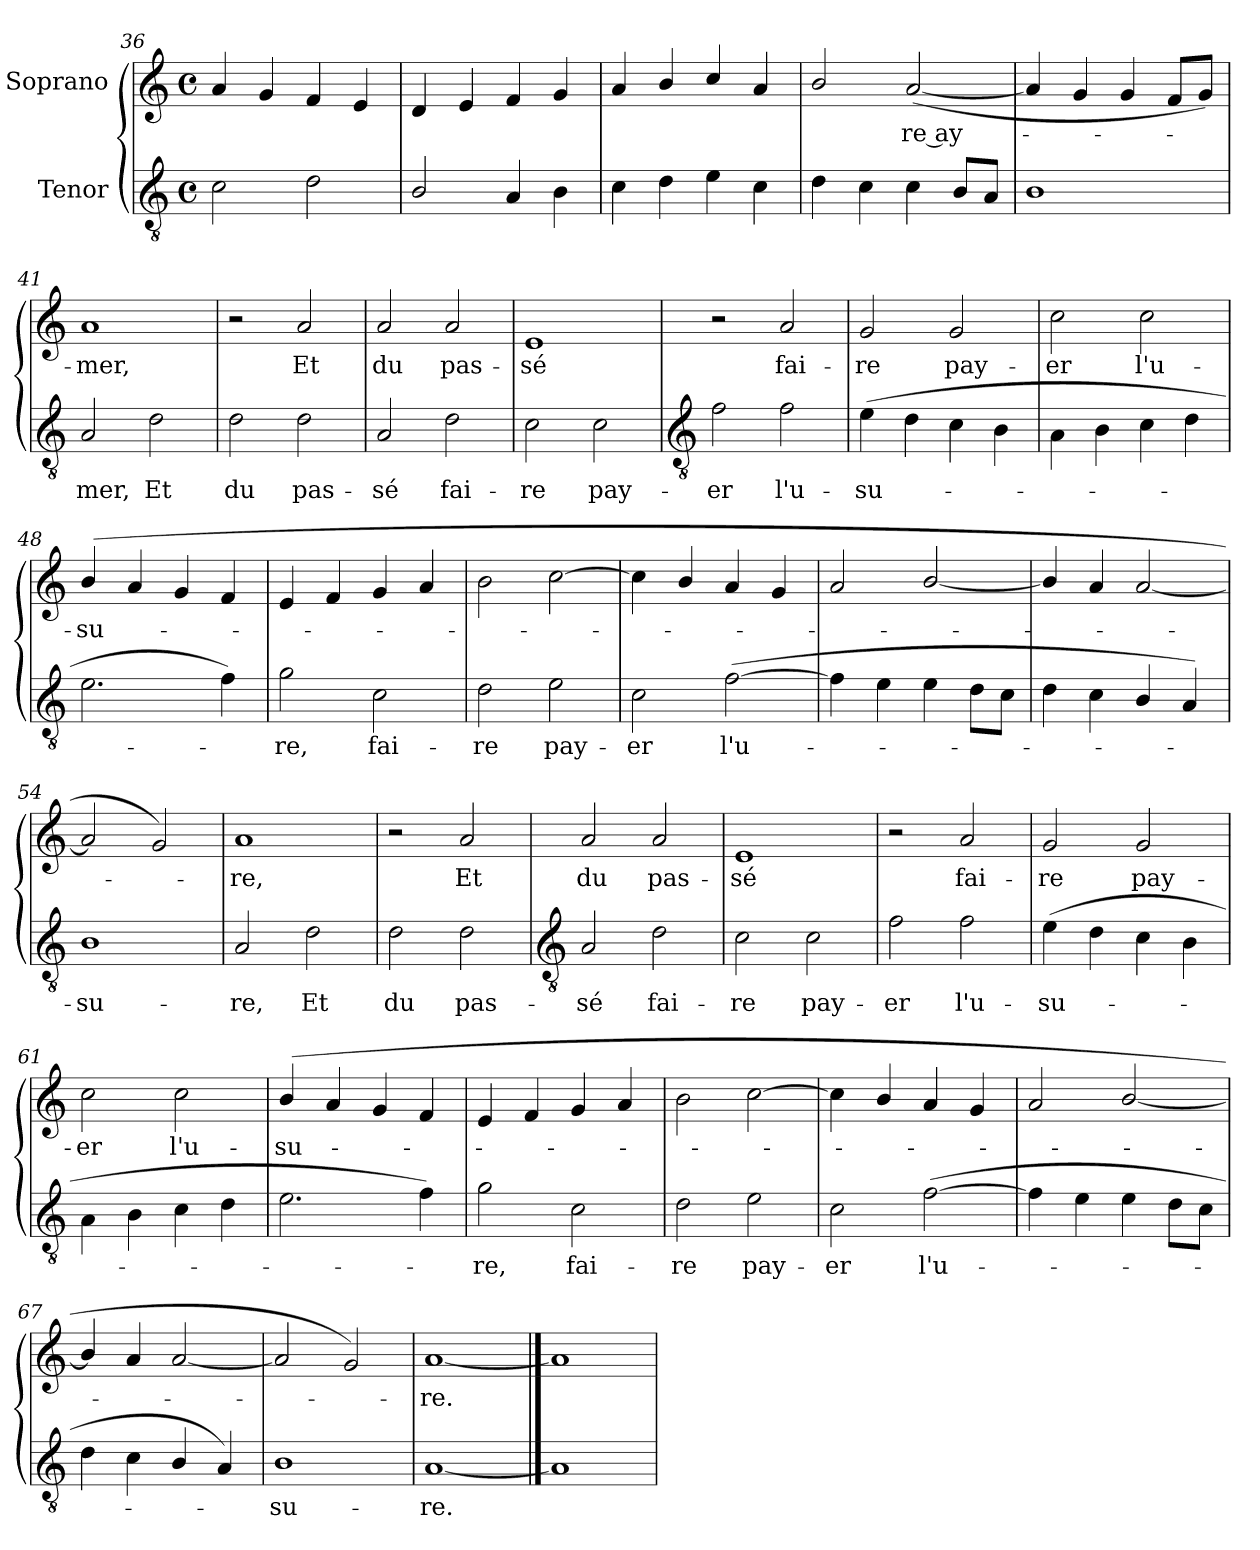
**kern	**text	**kern	**text
*part2	*part2	*part1	*part1
*staff2	*staff2	*staff1	*staff1
*I"Tenor	*	*I"Soprano	*
*clefGv2	*	*clefG2	*
*k[]	*	*k[]	*
*C:	*	*C:	*
*M4/4	*	*M4/4	*
*met(c)	*	*met(c)	*
=36	=36	=36	=36
2c	.	4a	.
.	.	4g	.
2d	.	4f	.
.	.	4e	.
=37	=37	=37	=37
2B/	.	4d	.
.	.	4e	.
4A/	.	4f	.
4B	.	4g	.
=38	=38	=38	=38
4c	.	4a	.
4d	.	4b/	.
4e	.	4cc/	.
4c	.	4a	.
=39	=39	=39	=39
4d	.	2b/	.
4c	.	.	.
!	!	!	!LO:LY:b
4c	.	(<[2a	re ay-
8B/L	.	.	.
8A/J	.	.	.
=40	=40	=40	=40
1B	.	4a]	.
.	.	4g	.
.	.	4g	.
.	.	8fL	.
.	.	8gJ)	.
=41	=41	=41	=41
!	!LO:LY:b	!	!LO:LY:b
2A	mer,	1a	mer,
!	!LO:LY:b	!	!
2d	Et	.	.
=42	=42	=42	=42
!	!LO:LY:b	!	!
2d	du	2r	.
!	!LO:LY:b	!	!LO:LY:b
2d	pas-	2a	Et
=43	=43	=43	=43
!	!LO:LY:b	!	!LO:LY:b
2A	-sé	2a	du
!	!LO:LY:b	!	!LO:LY:b
2d	fai-	2a	pas-
=44	=44	=44	=44
!	!LO:LY:b	!	!LO:LY:b
2c	-re	1e	-sé
!	!LO:LY:b	!	!
2c	pay-	.	.
!!LO:LB:g=z
=45	=45	=45	=45
*clefGv2	*	*	*
!	!LO:LY:b	!	!
2f	-er	2r	.
!	!LO:LY:b	!	!LO:LY:b
2f	l'u-	2a	fai-
=46	=46	=46	=46
!	!LO:LY:b	!	!LO:LY:b
(>4e	-su-	2g	-re
4d	.	.	.
!	!	!	!LO:LY:b
4c	.	2g	pay-
4B	.	.	.
=47	=47	=47	=47
!	!	!	!LO:LY:b
4A\	.	2cc	-er
4B	.	.	.
!	!	!	!LO:LY:b
4c	.	2cc	l'u-
4d	.	.	.
=48	=48	=48	=48
!	!	!	!LO:LY:b
2.e	.	(<4b/	-su-
.	.	4a	.
.	.	4g	.
4f)	.	4f	.
=49	=49	=49	=49
!	!LO:LY:b	!	!
2g	re,	4e	.
.	.	4f	.
!	!LO:LY:b	!	!
2c	fai-	4g	.
.	.	4a	.
=50	=50	=50	=50
!	!LO:LY:b	!	!
2d	-re	2b\	.
!	!LO:LY:b	!	!
2e	pay-	[2cc\	.
=51	=51	=51	=51
!	!LO:LY:b	!	!
2c	-er	4cc\]	.
.	.	4b/	.
!	!LO:LY:b	!	!
(<[2f	l'u-	4a	.
.	.	4g	.
=52	=52	=52	=52
4f]	.	2a	.
4e	.	.	.
4e	.	[2b/	.
8dL	.	.	.
8cJ	.	.	.
=53	=53	=53	=53
4d	.	4b/]	.
4c	.	4a	.
4B/	.	[2a	.
4A/)	.	.	.
=54	=54	=54	=54
!	!LO:LY:b	!	!
1B	su-	2a]	.
.	.	2g)	.
=55	=55	=55	=55
!	!LO:LY:b	!	!LO:LY:b
2A	-re,	1a	re,
!	!LO:LY:b	!	!
2d	Et	.	.
=56	=56	=56	=56
!	!LO:LY:b	!	!
2d	du	2r	.
!	!LO:LY:b	!	!LO:LY:b
2d	pas-	2a	Et
!!LO:LB:g=z
=57	=57	=57	=57
*clefGv2	*	*	*
!	!LO:LY:b	!	!LO:LY:b
2A	-sé	2a	du
!	!LO:LY:b	!	!LO:LY:b
2d	fai-	2a	pas-
=58	=58	=58	=58
!	!LO:LY:b	!	!LO:LY:b
2c	-re	1e	-sé
!	!LO:LY:b	!	!
2c	pay-	.	.
=59	=59	=59	=59
!	!LO:LY:b	!	!
2f	-er	2r	.
!	!LO:LY:b	!	!LO:LY:b
2f	l'u-	2a	fai-
=60	=60	=60	=60
!	!LO:LY:b	!	!LO:LY:b
(>4e	-su-	2g	-re
4d	.	.	.
!	!	!	!LO:LY:b
4c	.	2g	pay-
4B	.	.	.
=61	=61	=61	=61
!	!	!	!LO:LY:b
4A\	.	2cc	-er
4B	.	.	.
!	!	!	!LO:LY:b
4c	.	2cc	l'u-
4d	.	.	.
=62	=62	=62	=62
!	!	!	!LO:LY:b
2.e	.	(<4b/	-su-
.	.	4a	.
.	.	4g	.
4f)	.	4f	.
=63	=63	=63	=63
!	!LO:LY:b	!	!
2g	re,	4e	.
.	.	4f	.
!	!LO:LY:b	!	!
2c	fai-	4g	.
.	.	4a	.
=64	=64	=64	=64
!	!LO:LY:b	!	!
2d	-re	2b\	.
!	!LO:LY:b	!	!
2e	pay-	[2cc\	.
=65	=65	=65	=65
!	!LO:LY:b	!	!
2c	-er	4cc\]	.
.	.	4b/	.
!	!LO:LY:b	!	!
(<[2f	l'u-	4a	.
.	.	4g	.
=66	=66	=66	=66
4f]	.	2a	.
4e	.	.	.
4e	.	[2b/	.
8dL	.	.	.
8cJ	.	.	.
=67	=67	=67	=67
4d	.	4b/]	.
4c	.	4a	.
4B/	.	[2a	.
4A/)	.	.	.
=68	=68	=68	=68
!	!LO:LY:b	!	!
1B	su-	2a]	.
.	.	2g)	.
=69	=69	=69	=69
!	!LO:LY:b	!	!LO:LY:b
[1A	-re.	[1a	re.
==70	==70	==70	==70
1A]	.	1a]	.
=	=	=	=
*-	*-	*-	*-
